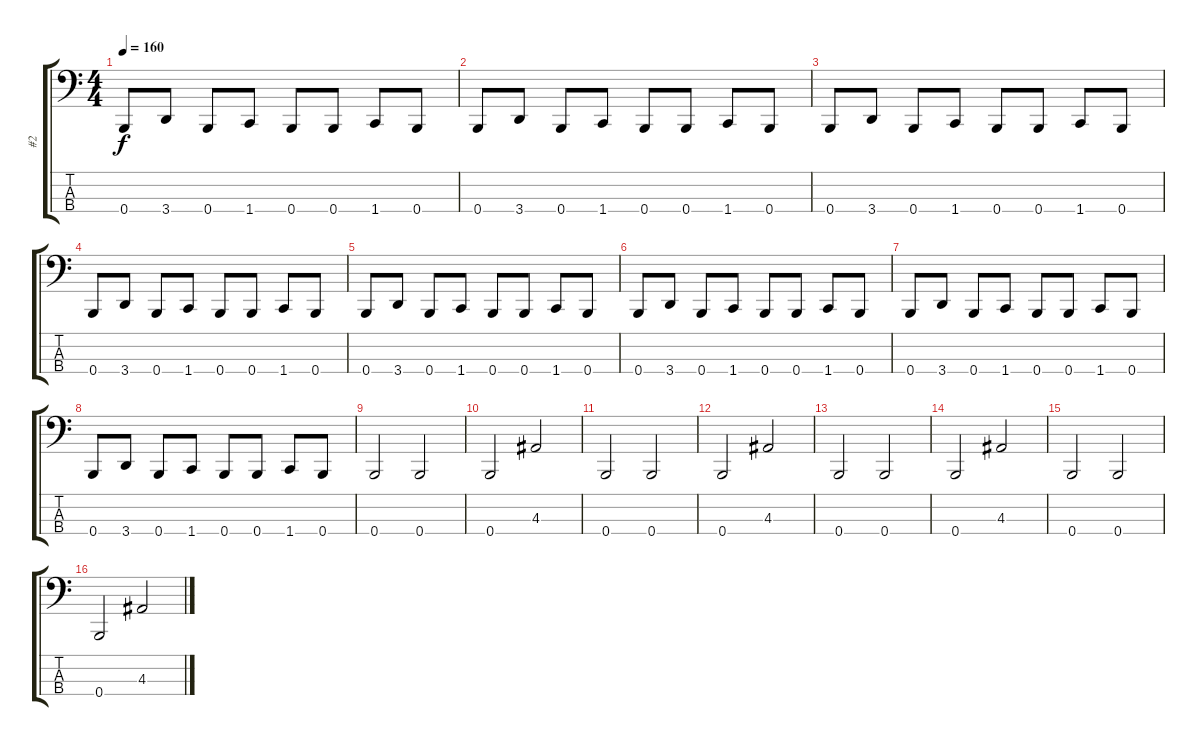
\track ("#2" "#2") {instrument electricbasspick}
\staff {score tabs}
\tuning (E2 B1 Gb1 B0) {hide}
\ts (4 4)
\tempo 160
\clef f4
\ks c
0.4.8{dy f} 3.4.8 0.4.8 1.4.8 0.4.8 0.4.8 1.4.8 0.4.8 |
0.4.8 3.4.8 0.4.8 1.4.8 0.4.8 0.4.8 1.4.8 0.4.8 |
0.4.8 3.4.8 0.4.8 1.4.8 0.4.8 0.4.8 1.4.8 0.4.8 |
0.4.8 3.4.8 0.4.8 1.4.8 0.4.8 0.4.8 1.4.8 0.4.8 |
0.4.8 3.4.8 0.4.8 1.4.8 0.4.8 0.4.8 1.4.8 0.4.8 |
0.4.8 3.4.8 0.4.8 1.4.8 0.4.8 0.4.8 1.4.8 0.4.8 |
0.4.8 3.4.8 0.4.8 1.4.8 0.4.8 0.4.8 1.4.8 0.4.8 |
0.4.8 3.4.8 0.4.8 1.4.8 0.4.8 0.4.8 1.4.8 0.4.8 |
0.4.2 0.4.2 |
0.4.2 4.3.2 |
0.4.2 0.4.2 |
0.4.2 4.3.2 |
0.4.2 0.4.2 |
0.4.2 4.3.2 |
0.4.2 0.4.2 |
0.4.2 4.3.2
